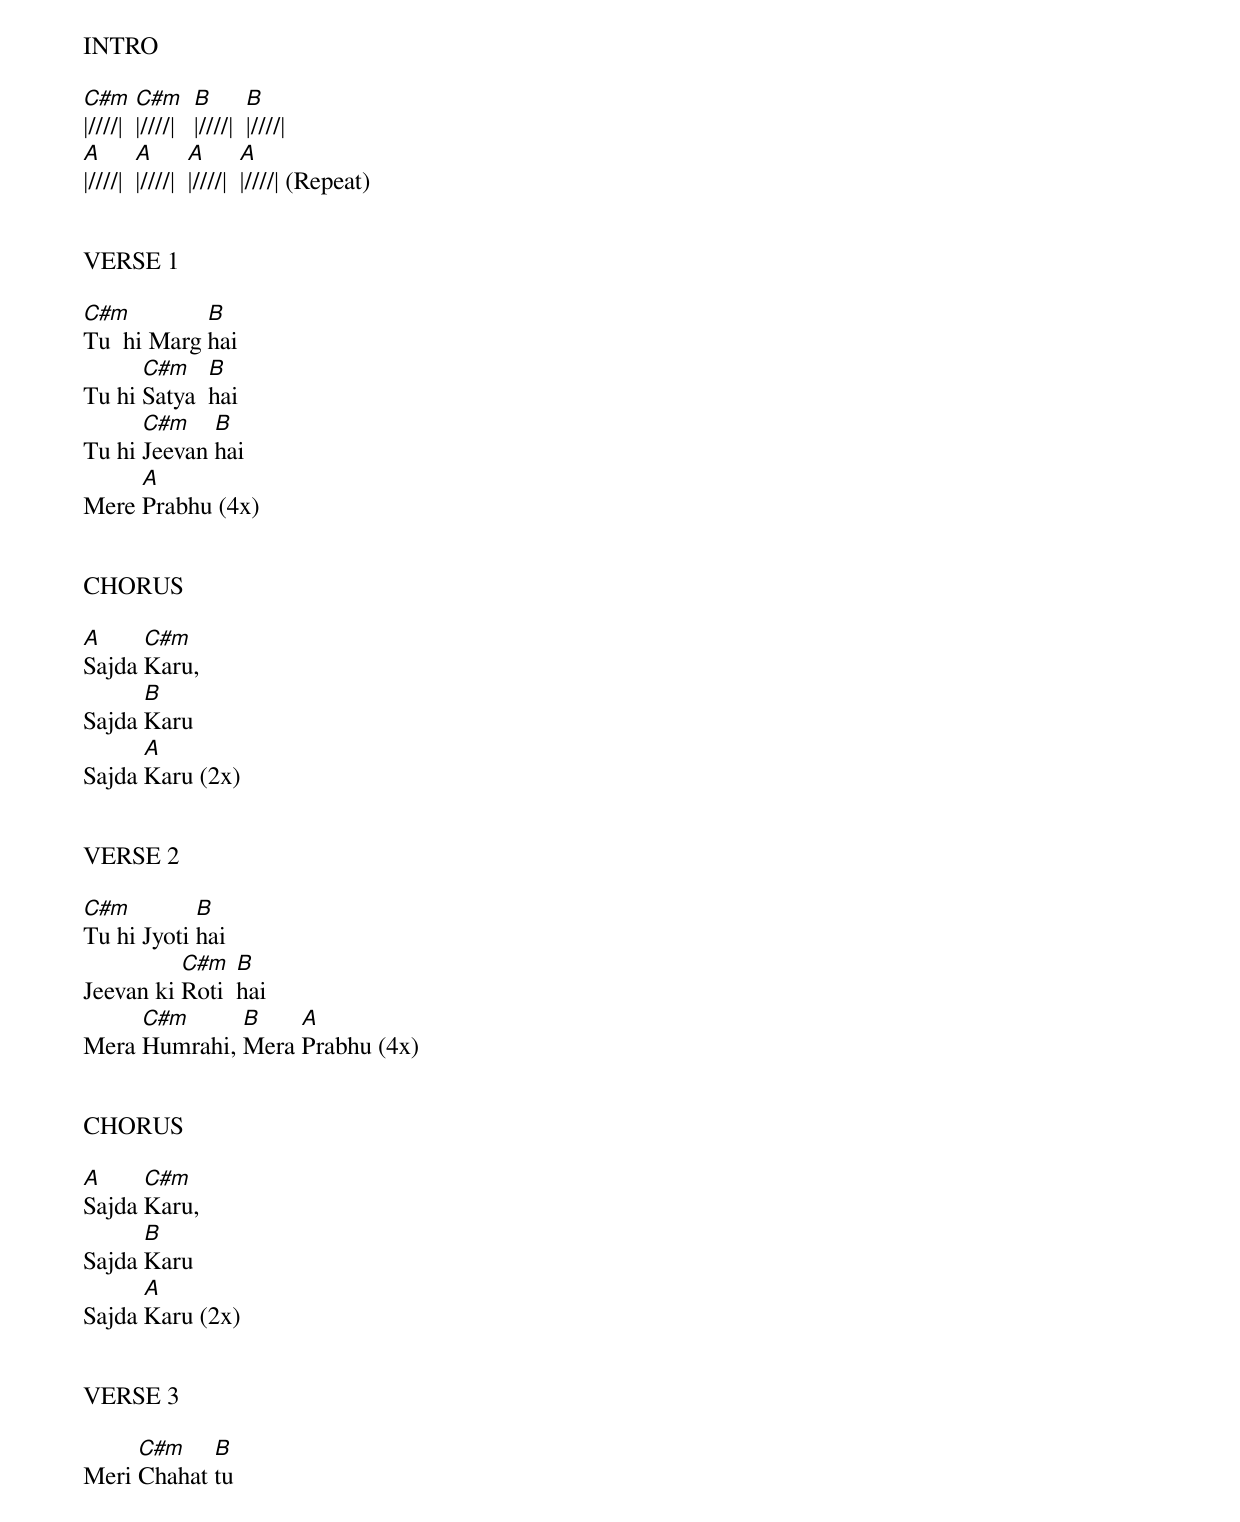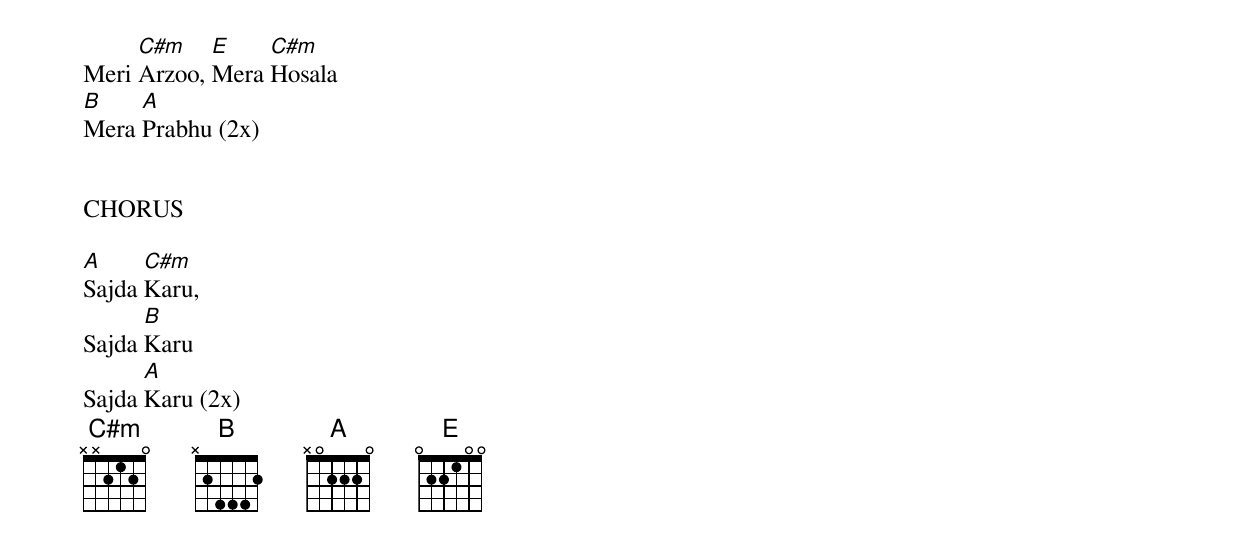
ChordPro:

INTRO

[C#m]|////|  [C#m]|////|   [B]|////|  [B]|////|
[A]|////|  [A]|////|  [A]|////|  [A]|////| (Repeat)


VERSE 1

[C#m]Tu  hi Marg [B]hai
Tu hi [C#m]Satya  [B]hai
Tu hi [C#m]Jeevan [B]hai
Mere [A]Prabhu (4x)


CHORUS

[A]Sajda [C#m]Karu,
Sajda [B]Karu
Sajda [A]Karu (2x)


VERSE 2

[C#m]Tu hi Jyoti [B]hai
Jeevan ki [C#m]Roti  [B]hai
Mera [C#m]Humrahi, [B]Mera [A]Prabhu (4x)


CHORUS

[A]Sajda [C#m]Karu,
Sajda [B]Karu
Sajda [A]Karu (2x)


VERSE 3

Meri [C#m]Chahat [B]tu
Meri [C#m]Arzoo, [E]Mera [C#m]Hosala
[B]Mera [A]Prabhu (2x)


CHORUS

[A]Sajda [C#m]Karu,
Sajda [B]Karu
Sajda [A]Karu (2x)
